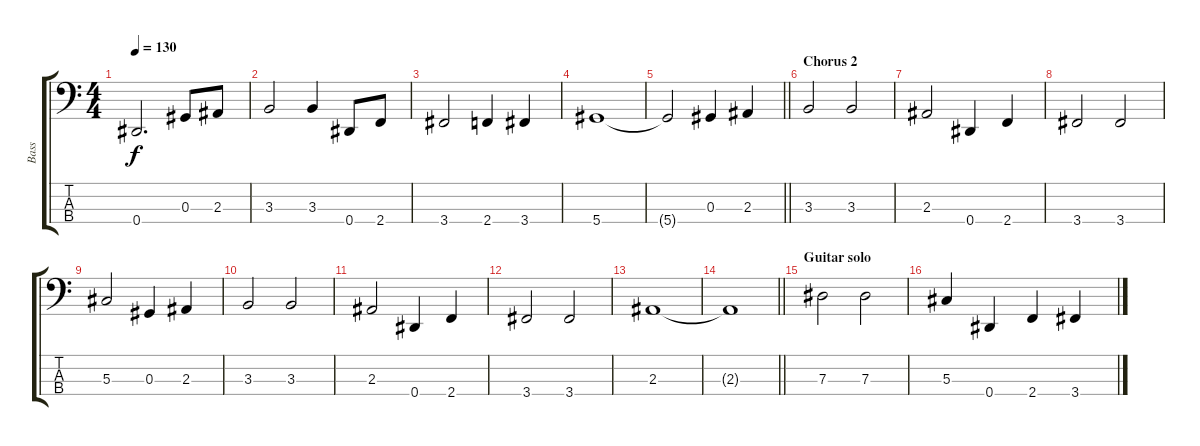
\track ("Bass" "Bass") {instrument electricbassfinger}
\staff {score tabs}
\tuning (Gb2 Db2 Ab1 Eb1) {hide}
\ts (4 4)
\tempo 130
\clef f4
\ks c
0.4.2{d dy f} 0.3.8 2.3.8 |
3.3.2 3.3.4 0.4.8 2.4.8 |
3.4.2 2.4.4 3.4.4 |
5.4.1 |
\barLineRight lightlight
5.4{t}.2{volume 16} 0.3.4 2.3.4 |
\section ("" "Chorus 2")
3.3.2 3.3.2 |
2.3.2 0.4.4 2.4.4 |
3.4.2 3.4.2 |
5.3.2 0.3.4 2.3.4 |
3.3.2 3.3.2 |
2.3.2 0.4.4 2.4.4 |
3.4.2 3.4.2 |
2.3.1 |
\barLineRight lightlight
2.3{t}.1 |
\section ("" "Guitar solo")
7.3.2 7.3.2 |
5.3.4 0.4.4 2.4.4 3.4.4
